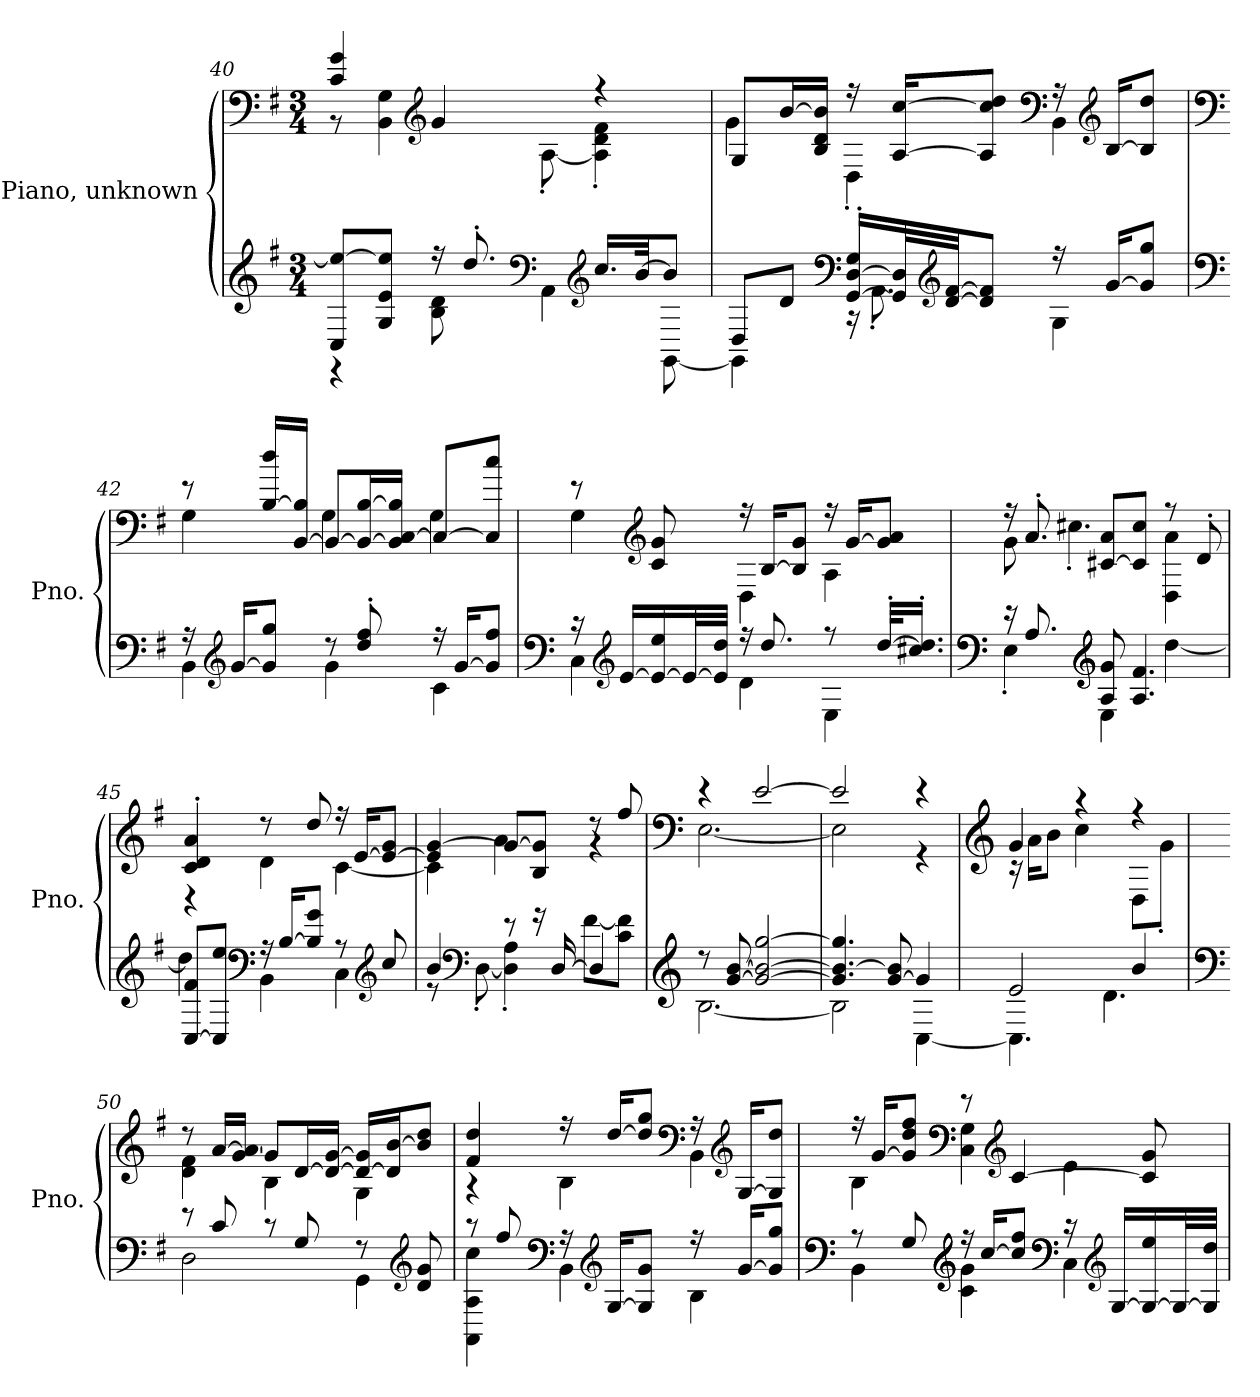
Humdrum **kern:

**kern	**kern
*part1	*part1
*staff2	*staff1
*I"Piano, unknown	*
*I'Pno.	*
*clefG2	*clefF4
*k[f#]	*k[f#]
*M3/4	*M3/4
=40	=40
*^	*^
8C/ 8ee/_L	4r	4c/ 4g/	8r
8G/ 8e/ 8ee/]J	.	.	4BB\ 4G\
*	*	*clefG2	*
16r	8B\ 8d\	4g/	.
8.dd'/	.	.	.
*clefF4	*	*	*
.	4AA\	.	[8A'\
*clefG2	*	*	*
16.cc/LL	.	4r	4A\]' 4d\' 4f#\'
[32b/JK	.	.	.
8b/J]	[8GG\	.	.
!!LO:LB:g=z	!!
=41	=41	=41	=41
8D/L	4GG\]	8G/L	4g\
8d/J	.	[16b/L	.
.	.	16B/ 16d/ 16b/]JJ	.
*clefF4	*	*	*
[16GG/' [16D/' 16G/'LL	16r	16r	4D'\
32GG/] 32D/]L	8.AA'\	[16A/ [16cc/KL	.
*clefG2	*	*	*
[32d/ [32f#/JJ	.	.	.
8d/] 8f#/]J	.	8A/] 8cc/] 8dd/J	.
*	*	*clefF4	*
16r	4G\	16r	4BB\
*	*	*clefG2	*
[16g/KL	.	[16B/KL	.
8g/] 8gg/J	.	8B/] 8dd/J	.
=42	=42	=42	=42
*clefF4	*	*clefF4	*
16r	4BB\	8r	4G\
*clefG2	*	*	*
[16g/KL	.	.	.
8g/] 8gg/J	.	[16B/ 16dd/LL	.
.	.	[16BB/ 16B/]JJ	.
8r	4g\	8BB/L_	4G\
8dd/' 8ff#/'	.	16BB/_ [16B/L	.
.	.	16BB/] [16C/ 16B/]JJ	.
16r	4c\	8C/L_	4G\
[16g/KL	.	.	.
8g/] 8ff#/J	.	8C/] 8cc/J	.
!!LO:LB:g=z	!!
=43	=43	=43	=43
*clefF4	*	*	*
16r	4C\	8r	4G\
*clefG2	*	*	*
[16e/LL	.	.	.
*	*	*clefG2	*
16e/_ 16ee/	.	8c/ 8g/	.
32e/L_	.	.	.
32e/] 32dd/JJJ	.	.	.
16r	4d\	16r	4D\
8.dd/	.	[16B/KL	.
.	.	8B/] 8g/J	.
8r	4E\	16r	4A\
.	.	[16g/KL	.
[32dd'/KLL	.	8g/] 8a/J	.
16.cc#X/' 16.dd/]'JJ	.	.	.
=44	=44	=44	=44
*clefF4	*	*	*
16r	4E'\	16r	8g\
8.A/	.	8.a'/	.
.	.	.	4.cc#X'\
*clefG2	*	*	*
8A/ 8g/	4E\	[8c#X/ 8a/L	.
4.A/ 4.f#/	.	8c#/] 8cc#/J	.
.	[4dd\	8r	4D\ 4a\
.	.	8d'/	.
!!LO:LB:g=z	!!
=45	=45	=45	=45
[8C/ 8f#/L	4dd\]	4c/' 4d/' 4a/'	4r
8C/] 8ee/J	.	.	.
*clefF4	*	*	*
16r	4BB\	8r	4d\
[16B/KL	.	.	.
8B/] 8g/J	.	8dd/	.
8r	4C\	16r	[4c\
.	.	[16e/KL	.
*clefG2	*	*	*
8cc/	.	8e/_ 8g/J	.
=46	=46	=46	=46
4b/	8r	4e/] [4g/	4c\]
*clefF4	*	*	*
.	[8D'\	.	.
8r	4D\]' 4A\'	8g/L_	4a\
16r	.	8B/ 8g/]J	.
[16D/	.	.	.
4D/]	[8f#\L	8r	4r
.	8c\ 8f#\]J	8ff#/	.
=47	=47	=47	=47
*clefG2	*	*clefF4	*
8r	[2.B\	4r	[2.E\
[8g/ [8b/	.	.	.
2g/_ 2b/_ [2gg/	.	[2e/	.
=48	=48	=48	=48
4.g/] 4.b/_ 4.gg/]	2B\]	2e/]	2E\]
[8g/ 8b/]	.	.	.
4g/]	[4C\	4r	4r
!!LO:LB:g=z	!!
=49	=49	=49	=49
*	*	*clefG2	*
2e/	4.C\]	4g/	16r
.	.	.	16a\KL
.	.	.	8b\J
.	.	4r	4cc\
.	4.d\	.	.
4b/	.	4r	8D\L
.	.	.	8g'\J
=50	=50	=50	=50
*clefF4	*	*	*
8r	2D\	8r	4d\ 4f#\
8c/	.	[16a/LL	.
.	.	[16g/ 16a/]JJ	.
8r	.	8g/L]	4B\
8G/	.	[16d/L	.
.	.	16d/_ [16g/JJ	.
8r	4GG\	16d/_ 16g/]LL	4G\
.	.	16d/] [16b/J	.
*clefG2	*	*	*
8d/ 8g/	.	8b/] 8dd/J	.
=51	=51	=51	=51
8r	4AA\ 4A\ 4cc\	4f#/ 4dd/	4r
8ff#/	.	.	.
*clefF4	*	*	*
16r	4BB\	16r	4B\
*clefG2	*	*	*
[16G/KL	.	[16dd/KL	.
8G/] 8g/J	.	8dd/] 8gg/J	.
*	*	*clefF4	*
16r	4B\	16r	4BB\
*	*	*clefG2	*
[16g/KL	.	[16G/KL	.
8g/] 8gg/J	.	8G/] 8dd/J	.
!!LO:LB:g=z	!!
=52	=52	=52	=52
*clefF4	*	*	*
8r	4BB\	16r	4B\
.	.	[16g/KL	.
8G/	.	8g/] 8dd/ 8ff#/J	.
*clefG2	*	*clefF4	*
16r	4c\ 4g\	8r	4C\ 4G\
[16cc/KL	.	.	.
*	*	*clefG2	*
8cc/] 8ff#/J	.	[4c/	.
*clefF4	*	*	*
16r	4C\	.	4e\
*clefG2	*	*	*
[16G/LL	.	.	.
16G/_ 16ee/	.	8c/] 8g/	.
32G/L_	.	.	.
32G/] 32dd/JJJ	.	.	.
*v	*v	*	*
*	*v	*v
=	=
*-	*-
